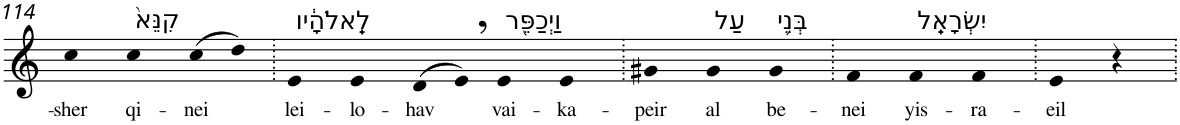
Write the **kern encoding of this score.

**kern	**text
*part1	*part1
*staff1	*staff1
*I"Piano	*
*I'Pno	*
!!LO:PB:g=z
*clefG2	*
*k[]	*
=114	=114
!	!LO:LY:b
4cc	-sher
!LO:TX:a:t=קִנֵּא֙	!
!	!LO:LY:b
4cc	qi-
!	!LO:LY:b
(>8cc	-nei
8dd)	.
=115.	=115.
!LO:TX:a:t=לֵֽאלֹהָ֔יו	!
!	!LO:LY:b
4e	lei-
!	!LO:LY:b
4e	-lo-
!	!LO:LY:b
(>8d	-hav
8e,)	.
!LO:TX:a:t=וַיְכַפֵּ֖ר	!
!	!LO:LY:b
4e	vai-
!	!LO:LY:b
4e	-ka-
=116.	=116.
!	!LO:LY:b
4g#X	-peir
!LO:TX:a:t=עַל	!
!	!LO:LY:b
4g#	al
!LO:TX:a:t=בְּנֵ֥י	!
!	!LO:LY:b
4g#	be-
=117.	=117.
!	!LO:LY:b
4f	-nei
!LO:TX:a:t=יִשְׂרָאֵֽל	!
!	!LO:LY:b
4f	yis-
!	!LO:LY:b
4f	-ra-
=118.	=118.
!	!LO:LY:b
4e	-eil
4r	.
=.	=.
*-	*-
